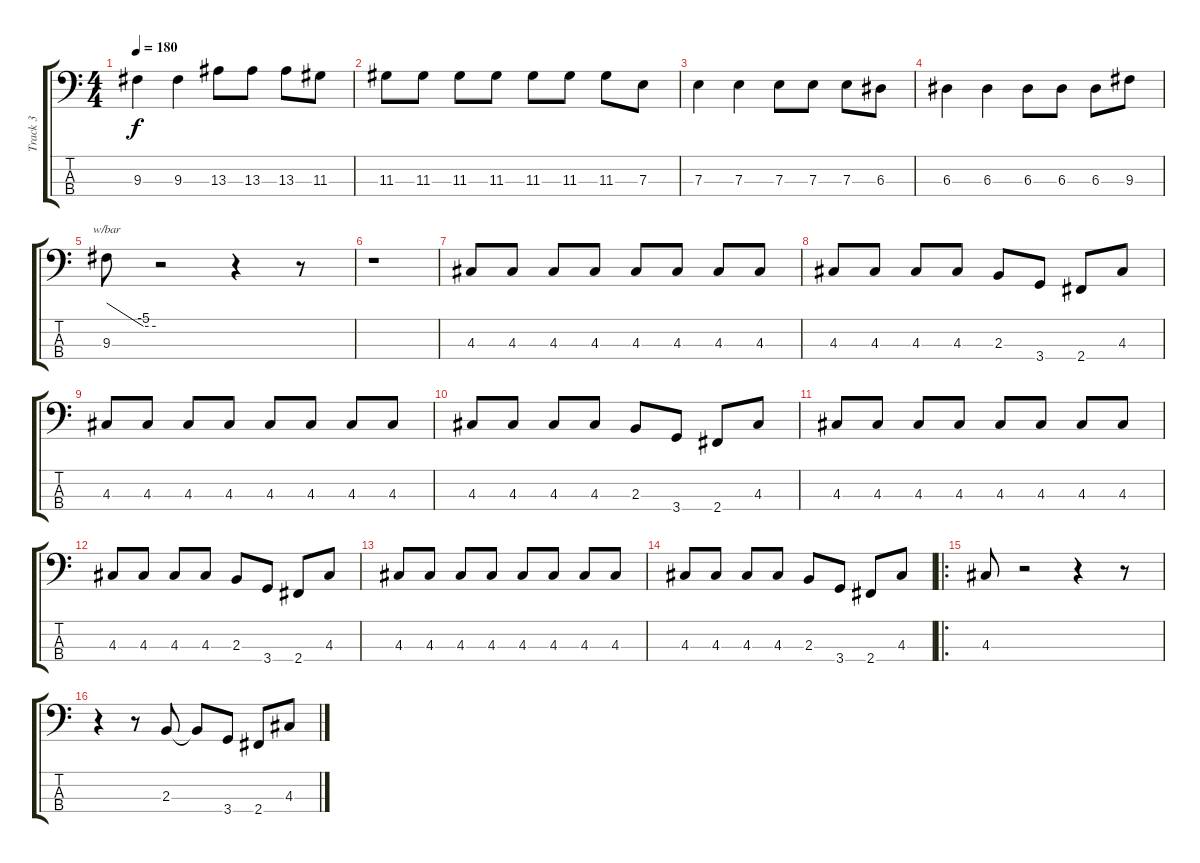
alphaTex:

\track ("Track 3" "Track 3") {instrument electricbassfinger}
\staff {score tabs}
\tuning (G2 D2 A1 E1) {hide}
\ts (4 4)
\tempo 180
\clef f4
\ks c
9.3.4{dy f} 9.3.4 13.3.8 13.3.8 13.3.8 11.3.8 |
11.3.8 11.3.8 11.3.8 11.3.8 11.3.8 11.3.8 11.3.8 7.3.8 |
7.3.4 7.3.4 7.3.8 7.3.8 7.3.8 6.3.8 |
6.3.4 6.3.4 6.3.8 6.3.8 6.3.8 9.3.8 |
9.3.8{tbe (custom default 0 0 45 -20 60 -20)} r.2 r.4 r.8 |
r.1 |
4.3.8 4.3.8 4.3.8 4.3.8 4.3.8 4.3.8 4.3.8 4.3.8 |
4.3.8 4.3.8 4.3.8 4.3.8 2.3.8 3.4.8 2.4.8 4.3.8 |
4.3.8 4.3.8 4.3.8 4.3.8 4.3.8 4.3.8 4.3.8 4.3.8 |
4.3.8 4.3.8 4.3.8 4.3.8 2.3.8 3.4.8 2.4.8 4.3.8 |
4.3.8 4.3.8 4.3.8 4.3.8 4.3.8 4.3.8 4.3.8 4.3.8 |
4.3.8 4.3.8 4.3.8 4.3.8 2.3.8 3.4.8 2.4.8 4.3.8 |
4.3.8 4.3.8 4.3.8 4.3.8 4.3.8 4.3.8 4.3.8 4.3.8 |
4.3.8 4.3.8 4.3.8 4.3.8 2.3.8 3.4.8 2.4.8 4.3.8 |
\ro
4.3.8 r.2 r.4 r.8 |
r.4 r.8 2.3.8 2.3{t}.8 3.4.8 2.4.8 4.3.8
